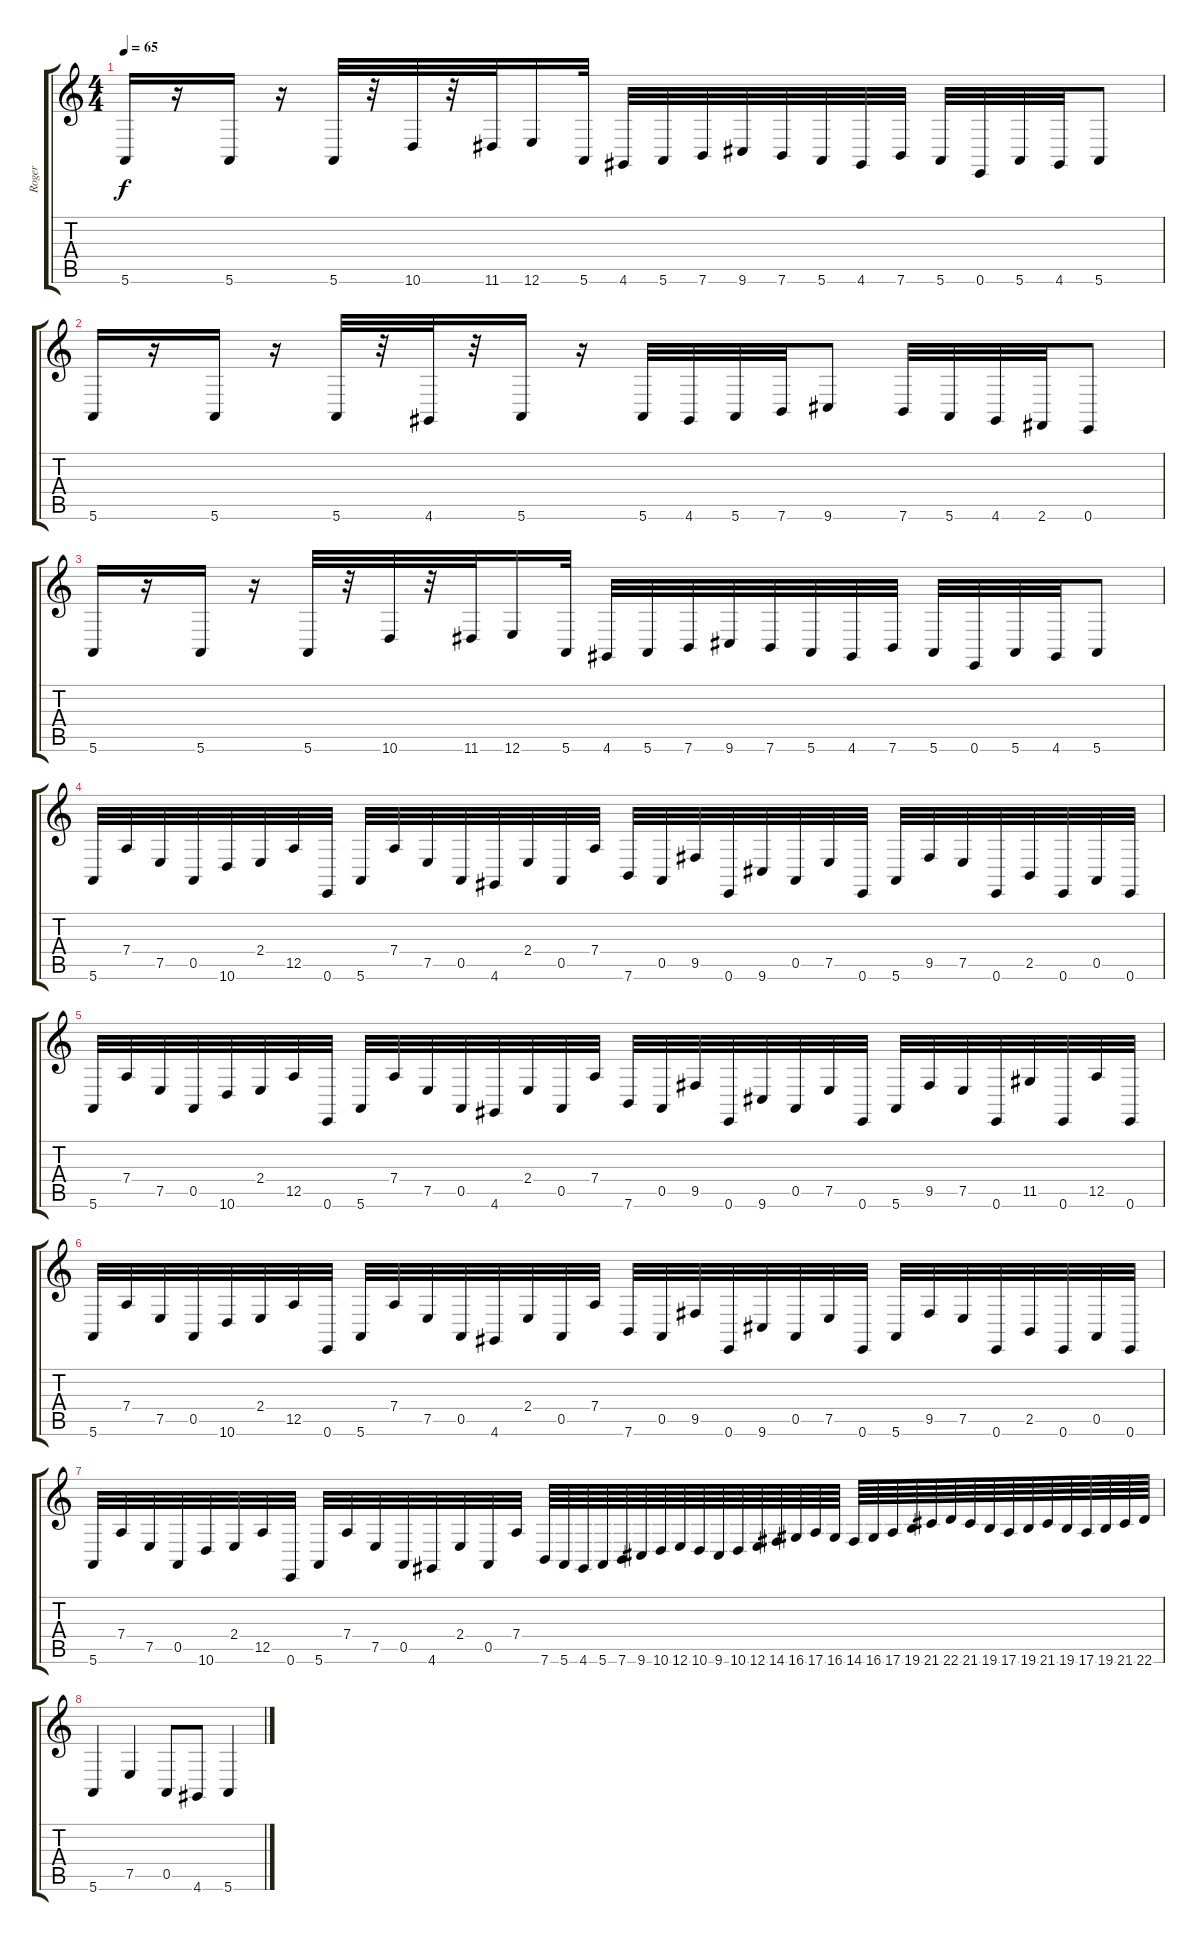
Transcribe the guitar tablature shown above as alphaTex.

\track ("Roger" "Roger") {instrument bassoon}
\staff {score tabs}
\tuning (E4 B3 G3 D3 A2 E2) {hide}
\ts (4 4)
\tempo 65
\clef g2
\ks c
5.6.16{dy f} r.16 5.6.16 r.16 5.6.32 r.32 10.6.32 r.32 11.6.32 12.6.16 5.6.32 4.6.32 5.6.32 7.6.32 9.6.32 7.6.32 5.6.32 4.6.32 7.6.32 5.6.32 0.6.32 5.6.32 4.6.32 5.6.8 |
5.6.16 r.16 5.6.16 r.16 5.6.32 r.32 4.6.32 r.32 5.6.16 r.16 5.6.32 4.6.32 5.6.32 7.6.32 9.6.8 7.6.32 5.6.32 4.6.32 2.6.32 0.6.8 |
5.6.16 r.16 5.6.16 r.16 5.6.32 r.32 10.6.32 r.32 11.6.32 12.6.16 5.6.32 4.6.32 5.6.32 7.6.32 9.6.32 7.6.32 5.6.32 4.6.32 7.6.32 5.6.32 0.6.32 5.6.32 4.6.32 5.6.8 |
5.6.32 7.4.32 7.5.32 0.5.32 10.6.32 2.4.32 12.5.32 0.6.32 5.6.32 7.4.32 7.5.32 0.5.32 4.6.32 2.4.32 0.5.32 7.4.32 7.6.32 0.5.32 9.5.32 0.6.32 9.6.32 0.5.32 7.5.32 0.6.32 5.6.32 9.5.32 7.5.32 0.6.32 2.5.32 0.6.32 0.5.32 0.6.32 |
5.6.32 7.4.32 7.5.32 0.5.32 10.6.32 2.4.32 12.5.32 0.6.32 5.6.32 7.4.32 7.5.32 0.5.32 4.6.32 2.4.32 0.5.32 7.4.32 7.6.32 0.5.32 9.5.32 0.6.32 9.6.32 0.5.32 7.5.32 0.6.32 5.6.32 9.5.32 7.5.32 0.6.32 11.5.32 0.6.32 12.5.32 0.6.32 |
5.6.32 7.4.32 7.5.32 0.5.32 10.6.32 2.4.32 12.5.32 0.6.32 5.6.32 7.4.32 7.5.32 0.5.32 4.6.32 2.4.32 0.5.32 7.4.32 7.6.32 0.5.32 9.5.32 0.6.32 9.6.32 0.5.32 7.5.32 0.6.32 5.6.32 9.5.32 7.5.32 0.6.32 2.5.32 0.6.32 0.5.32 0.6.32 |
5.6.32 7.4.32 7.5.32 0.5.32 10.6.32 2.4.32 12.5.32 0.6.32 5.6.32 7.4.32 7.5.32 0.5.32 4.6.32 2.4.32 0.5.32 7.4.32 7.6.64 5.6.64 4.6.64 5.6.64 7.6.64 9.6.64 10.6.64 12.6.64 10.6.64 9.6.64 10.6.64 12.6.64 14.6.64 16.6.64 17.6.64 16.6.64 14.6.64 16.6.64 17.6.64 19.6.64 21.6.64 22.6.64 21.6.64 19.6.64 17.6.64 19.6.64 21.6.64 19.6.64 17.6.64 19.6.64 21.6.64 22.6.64 |
5.6.4 7.5.4 0.5.8 4.6.8 5.6.4
